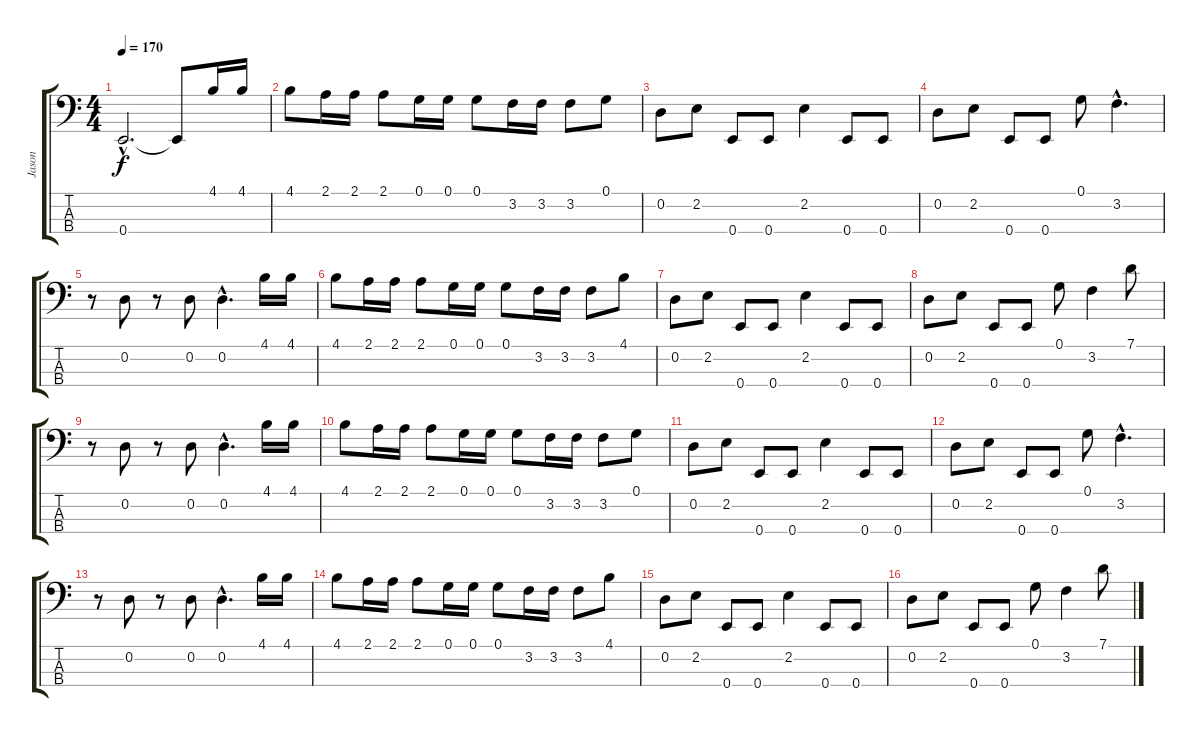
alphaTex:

\track ("Jason" "Jason") {instrument electricbassfinger}
\staff {score tabs}
\tuning (G2 D2 A1 E1) {hide}
\ts (4 4)
\tempo 170
\clef f4
\ks c
0.4{hac t}.2{d dy f} 0.4{t}.8 4.1.16 4.1.16 |
4.1.8 2.1.16 2.1.16 2.1.8 0.1.16 0.1.16 0.1.8 3.2.16 3.2.16 3.2.8 0.1.8 |
0.2.8 2.2.8 0.4.8 0.4.8 2.2.4 0.4.8 0.4.8 |
0.2.8 2.2.8 0.4.8 0.4.8 0.1.8 3.2{hac}.4{d} |
r.8 0.2.8 r.8 0.2.8 0.2{hac}.4{d} 4.1.16 4.1.16 |
4.1.8 2.1.16 2.1.16 2.1.8 0.1.16 0.1.16 0.1.8 3.2.16 3.2.16 3.2.8 4.1.8 |
0.2.8 2.2.8 0.4.8 0.4.8 2.2.4 0.4.8 0.4.8 |
0.2.8 2.2.8 0.4.8 0.4.8 0.1.8 3.2.4 7.1.8 |
r.8 0.2.8 r.8 0.2.8 0.2{hac}.4{d} 4.1.16 4.1.16 |
4.1.8 2.1.16 2.1.16 2.1.8 0.1.16 0.1.16 0.1.8 3.2.16 3.2.16 3.2.8 0.1.8 |
0.2.8 2.2.8 0.4.8 0.4.8 2.2.4 0.4.8 0.4.8 |
0.2.8 2.2.8 0.4.8 0.4.8 0.1.8 3.2{hac}.4{d} |
r.8 0.2.8 r.8 0.2.8 0.2{hac}.4{d} 4.1.16 4.1.16 |
4.1.8 2.1.16 2.1.16 2.1.8 0.1.16 0.1.16 0.1.8 3.2.16 3.2.16 3.2.8 4.1.8 |
0.2.8 2.2.8 0.4.8 0.4.8 2.2.4 0.4.8 0.4.8 |
0.2.8 2.2.8 0.4.8 0.4.8 0.1.8 3.2.4 7.1.8
